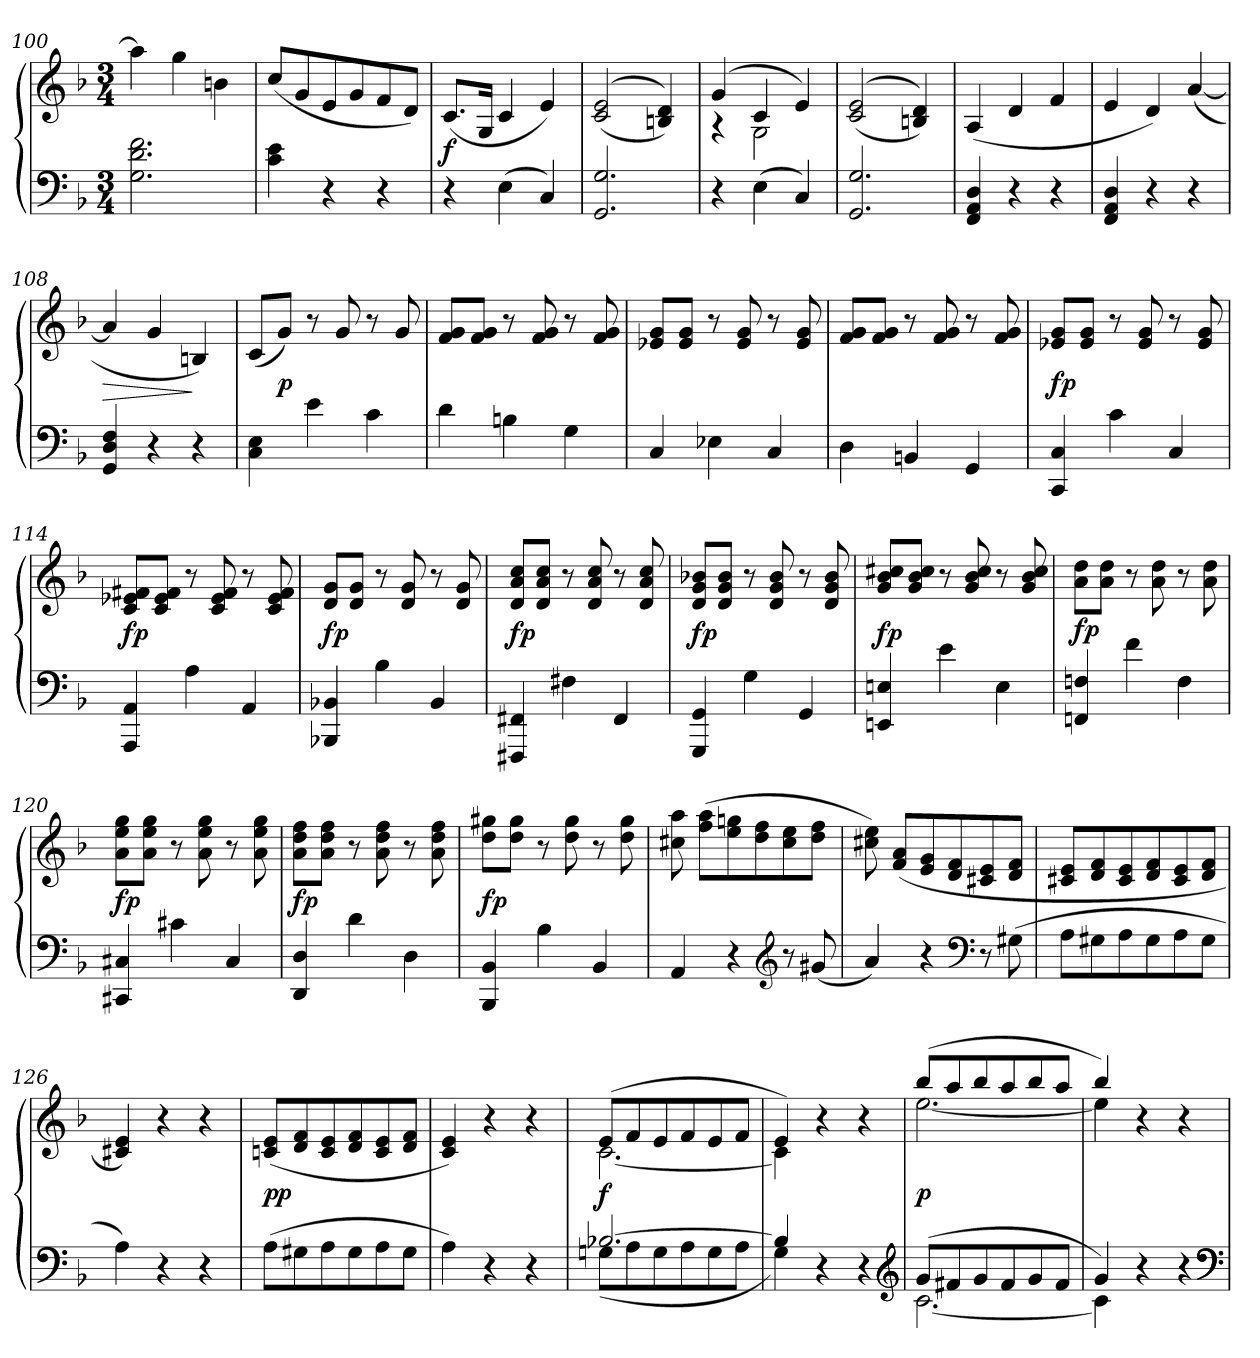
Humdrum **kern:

**kern	**kern	**dynam
*part1	*part1	*part1
*staff2	*staff1	*staff1/2
*clefF4	*clefG2	*
*k[b-]	*k[b-]	*
*F:	*F:	*
*M3/4	*M3/4	*
=100	=100	=100
2.G 2.d 2.f	4aa]	.
.	4gg	.
.	4bn	.
=101	=101	=101
4c 4e	(8ccL	.
.	8g	.
4r	8e	.
.	8g	.
4r	8f	.
.	8dJ)	.
=102	=102	=102
4r	(8.cL	f
.	16GJk	.
(4E	4c	.
4C)	4e)	.
=103	=103	=103
2.GG 2.G	(<(>2c 2e	.
.	4Bn 4d))	.
=104	=104	=104
*	*^	*
4r	(4g	4r	.
(4E	4c	2G	.
4C)	4e)	.	.
*	*v	*v	*
=105	=105	=105
2.GG 2.G	(<(>2c 2e	.
.	4Bn 4d))	.
=106	=106	=106
4FF 4AA 4D	(4A	.
4r	4d	.
4r	4f	.
=107	=107	=107
4FF 4AA 4D	4e	.
4r	4d)	.
4r	([4a	.
=108	=108	=108
4GG 4D 4F	4a]	>
4r	4g	.
4r	4Bn)	]
=109	=109	=109
4C 4E	(8cL	.
.	8gJ)	p
4e	8r	.
.	8g	.
4c	8r	.
.	8g	.
=110	=110	=110
4d	8f 8gL	.
.	8f 8gJ	.
4Bn	8r	.
.	8f 8g	.
4G	8r	.
.	8f 8g	.
=111	=111	=111
4C	8e-X 8gL	.
.	8e- 8gJ	.
4E-X	8r	.
.	8e- 8g	.
4C	8r	.
.	8e- 8g	.
=112	=112	=112
4D	8f 8gL	.
.	8f 8gJ	.
4BBn	8r	.
.	8f 8g	.
4GG	8r	.
.	8f 8g	.
=113	=113	=113
4CC 4C	8e-X 8gL	fp
.	8e- 8gJ	.
4c	8r	.
.	8e- 8g	.
4C	8r	.
.	8e- 8g	.
=114	=114	=114
4AAA 4AA	8c 8e-X 8f#XL	fp
.	8c 8e- 8f#J	.
4A	8r	.
.	8c 8e- 8f#	.
4AA	8r	.
.	8c 8e- 8f#	.
=115	=115	=115
4BBB-X 4BB-X	8d 8gL	fp
.	8d 8gJ	.
4B-	8r	.
.	8d 8g	.
4BB-	8r	.
.	8d 8g	.
=116	=116	=116
4FFF#X 4FF#X	8d 8a 8ccL	fp
.	8d 8a 8ccJ	.
4F#X	8r	.
.	8d 8a 8cc	.
4FF#	8r	.
.	8d 8a 8cc	.
=117	=117	=117
4GGG 4GG	8d 8g 8b-XL	fp
.	8d 8g 8b-J	.
4G	8r	.
.	8d 8g 8b-	.
4GG	8r	.
.	8d 8g 8b-	.
=118	=118	=118
4EEn 4En	8g 8b- 8cc#XL	fp
.	8g 8b- 8cc#J	.
4e	8r	.
.	8g 8b- 8cc#	.
4E	8r	.
.	8g 8b- 8cc#	.
=119	=119	=119
4FFn 4Fn	8a 8ddL	fp
.	8a 8ddJ	.
4f	8r	.
.	8a 8dd	.
4F	8r	.
.	8a 8dd	.
=120	=120	=120
4CC#X 4C#X	8a 8ee 8ggL	fp
.	8a 8ee 8ggJ	.
4c#X	8r	.
.	8a 8ee 8gg	.
4C#	8r	.
.	8a 8ee 8gg	.
=121	=121	=121
4DD 4D	8a 8dd 8ffL	fp
.	8a 8dd 8ffJ	.
4d	8r	.
.	8a 8dd 8ff	.
4D	8r	.
.	8a 8dd 8ff	.
=122	=122	=122
4BBB- 4BB-	8dd 8gg#XL	fp
.	8dd 8gg#J	.
4B-	8r	.
.	8dd 8gg#	.
4BB-	8r	.
.	8dd 8gg#	.
=123	=123	=123
4AA	8cc#X 8aa	.
.	(8ff 8aaL	.
4r	8ee 8ggn	.
.	8dd 8ff	.
*clefG2	*	*
8r	8cc# 8ee	.
(8g#X	8dd 8ffJ	.
=124	=124	=124
4a)	8cc#X 8ee)	.
.	(8f 8aL	.
4r	8e 8g	.
.	8d 8f	.
*clefF4	*	*
8r	8c#X 8e	.
(8G#X	8d 8fJ	.
=125	=125	=125
8AL	8c#X 8eL	.
8G#X	8d 8f	.
8A	8c# 8e	.
8G#	8d 8f	.
8A	8c# 8e	.
8G#J	8d 8fJ	.
=126	=126	=126
4A)	4c#X 4e)	.
4r	4r	.
4r	4r	.
=127	=127	=127
(8AL	(8cn 8eL	pp
8G#X	8d 8f	.
8A	8c 8e	.
8G#	8d 8f	.
8A	8c 8e	.
8G#J	8d 8fJ	.
=128	=128	=128
4A)	4c 4e)	.
4r	4r	.
4r	4r	.
=129	=129	=129
*^	*^	*
[2.B-X	(8GnL	(8eL	[2.c	f
.	8A	8f	.	.
.	8G	8e	.	.
.	8A	8f	.	.
.	8G	8e	.	.
.	8AJ	8fJ	.	.
=130	=130	=130	=130	=130
4B-]	4G)	4e)	4c]	.
2ryy	4r	4r	2ryy	.
.	4r	4r	.	.
*clefG2	*	*	*	*
=131	=131	=131	=131	=131
(8gL	[2.c	(8bb-L	[2.ee	p
8f#X	.	8aa	.	.
8g	.	8bb-	.	.
8f#	.	8aa	.	.
8g	.	8bb-	.	.
8f#J	.	8aaJ	.	.
=132	=132	=132	=132	=132
4g)	4c]	4bb-)	4ee]	.
4r	2ryy	2ryy	4r	.
4r	.	.	4r	.
*v	*v	*	*	*
*	*v	*v	*
*clefF4	*	*
=	=	=
*-	*-	*-
